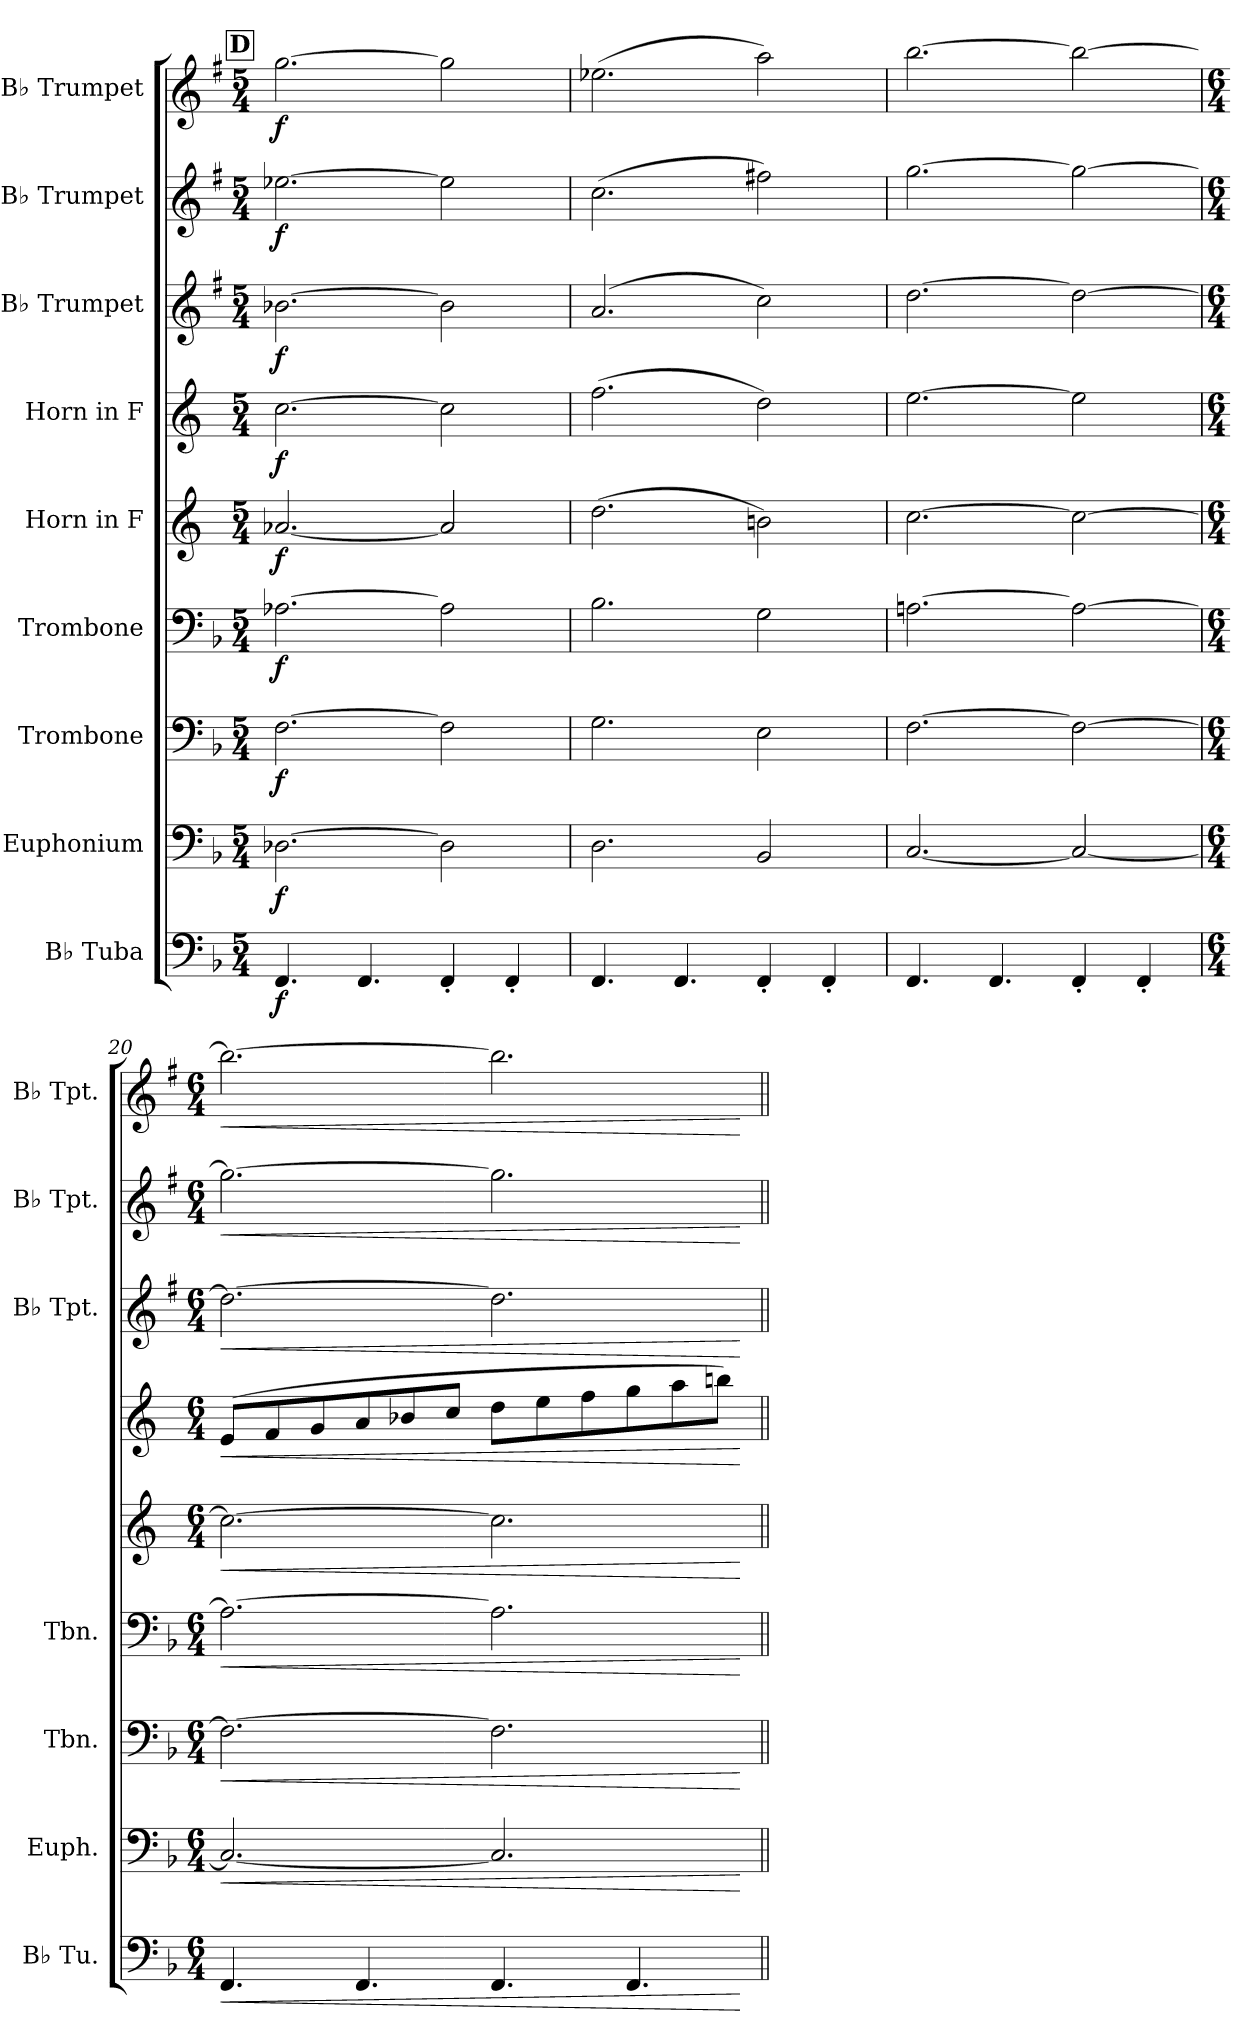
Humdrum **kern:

**kern	**dynam	**kern	**dynam	**kern	**dynam	**kern	**dynam	**kern	**dynam	**kern	**dynam	**kern	**dynam	**kern	**dynam	**kern	**dynam
*part9	*part9	*part8	*part8	*part7	*part7	*part6	*part6	*part5	*part5	*part4	*part4	*part3	*part3	*part2	*part2	*part1	*part1
*staff9	*staff9	*staff8	*staff8	*staff7	*staff7	*staff6	*staff6	*staff5	*staff5	*staff4	*staff4	*staff3	*staff3	*staff2	*staff2	*staff1	*staff1
*I"B♭ Tuba	*	*I"Euphonium	*	*I"Trombone	*	*I"Trombone	*	*I"Horn in F	*	*I"Horn in F	*	*I"B♭ Trumpet	*	*I"B♭ Trumpet	*	*I"B♭ Trumpet	*
*I'B♭ Tu.	*	*I'Euph.	*	*I'Tbn.	*	*I'Tbn.	*	*	*	*	*	*I'B♭ Tpt.	*	*I'B♭ Tpt.	*	*I'B♭ Tpt.	*
*clefF4	*	*clefF4	*	*clefF4	*	*clefF4	*	*clefG2	*	*clefG2	*	*clefG2	*	*clefG2	*	*clefG2	*
*	*	*	*	*	*	*	*	*ITrd4c7	*	*ITrd4c7	*	*ITrd1c2	*	*ITrd1c2	*	*ITrd1c2	*
*k[b-]	*	*k[b-]	*	*k[b-]	*	*k[b-]	*	*k[b-]	*	*k[b-]	*	*k[b-]	*	*k[b-]	*	*k[b-]	*
*M5/4	*	*M5/4	*	*M5/4	*	*M5/4	*	*M5/4	*	*M5/4	*	*M5/4	*	*M5/4	*	*M5/4	*
!!LO:REH:place=s1:a:B:fs=14:t=D
=17	=17	=17	=17	=17	=17	=17	=17	=17	=17	=17	=17	=17	=17	=17	=17	=17	=17
!	!LO:DY:b	!	!LO:DY:b	!	!LO:DY:b	!	!LO:DY:b	!	!LO:DY:b	!	!LO:DY:b	!	!LO:DY:b	!	!LO:DY:b	!	!LO:DY:b
4.FF/	f	[2.D-X\	f	[2.F\	f	[2.A-X\	f	[2.d-X/	f	[2.f\	f	[2.a-X\	f	[2.dd-X\	f	[2.ff\	f
4.FF/	.	.	.	.	.	.	.	.	.	.	.	.	.	.	.	.	.
4FF'/	.	2D-\]	.	2F\]	.	2A-\]	.	2d-/]	.	2f\]	.	2a-\]	.	2dd-\]	.	2ff\]	.
4FF'/	.	.	.	.	.	.	.	.	.	.	.	.	.	.	.	.	.
=18	=18	=18	=18	=18	=18	=18	=18	=18	=18	=18	=18	=18	=18	=18	=18	=18	=18
4.FF/	.	2.D\	.	2.G\	.	2.B-\	.	(2.g\	.	(2.b-\	.	(2.g/	.	(2.b-\	.	(2.dd-X\	.
4.FF/	.	.	.	.	.	.	.	.	.	.	.	.	.	.	.	.	.
4FF'/	.	2BB-/	.	2E\	.	2G\	.	2en\)	.	2g\)	.	2b-\)	.	2een\)	.	2gg\)	.
4FF'/	.	.	.	.	.	.	.	.	.	.	.	.	.	.	.	.	.
!!LO:PB:g=z
=19	=19	=19	=19	=19	=19	=19	=19	=19	=19	=19	=19	=19	=19	=19	=19	=19	=19
4.FF/	.	[2.C/	.	[2.F\	.	[2.An\	.	[2.f\	.	[2.a\	.	[2.cc\	.	[2.ff\	.	[2.aa\	.
4.FF/	.	.	.	.	.	.	.	.	.	.	.	.	.	.	.	.	.
4FF'/	.	2C/_	.	2F\_	.	2A\_	.	2f\_	.	2a\]	.	2cc\_	.	2ff\_	.	2aa\_	.
4FF'/	.	.	.	.	.	.	.	.	.	.	.	.	.	.	.	.	.
=20	=20	=20	=20	=20	=20	=20	=20	=20	=20	=20	=20	=20	=20	=20	=20	=20	=20
*M6/4	*	*M6/4	*	*M6/4	*	*M6/4	*	*M6/4	*	*M6/4	*	*M6/4	*	*M6/4	*	*M6/4	*
!	!LO:HP:b	!	!LO:HP:b	!	!LO:HP:b	!	!LO:HP:b	!	!LO:HP:b	!	!LO:HP:b	!	!LO:HP:b	!	!LO:HP:b	!	!LO:HP:b
4.FF/	<	2.C/_	<	2.F\_	<	2.A\_	<	2.f\_	<	(8A/L	<	2.cc\_	<	2.ff\_	<	2.aa\_	<
.	.	.	.	.	.	.	.	.	.	8B-/	.	.	.	.	.	.	.
.	.	.	.	.	.	.	.	.	.	8c/	.	.	.	.	.	.	.
4.FF/	.	.	.	.	.	.	.	.	.	8d/	.	.	.	.	.	.	.
.	.	.	.	.	.	.	.	.	.	8e-X/	.	.	.	.	.	.	.
.	.	.	.	.	.	.	.	.	.	8f/J	.	.	.	.	.	.	.
4.FF/	.	2.C/]	.	2.F\]	.	2.A\]	.	2.f\]	.	8g\L	.	2.cc\]	.	2.ff\]	.	2.aa\]	.
.	.	.	.	.	.	.	.	.	.	8a\	.	.	.	.	.	.	.
.	.	.	.	.	.	.	.	.	.	8b-\	.	.	.	.	.	.	.
4.FF/	.	.	.	.	.	.	.	.	.	8cc\	.	.	.	.	.	.	.
.	.	.	.	.	.	.	.	.	.	8dd\	.	.	.	.	.	.	.
.	.	.	.	.	.	.	.	.	.	8een\J)	.	.	.	.	.	.	.
.	[	.	[	.	[	.	[	.	[	.	[	.	[	.	[	.	[
=||	=||	=||	=||	=||	=||	=||	=||	=||	=||	=||	=||	=||	=||	=||	=||	=||	=||
*-	*-	*-	*-	*-	*-	*-	*-	*-	*-	*-	*-	*-	*-	*-	*-	*-	*-
